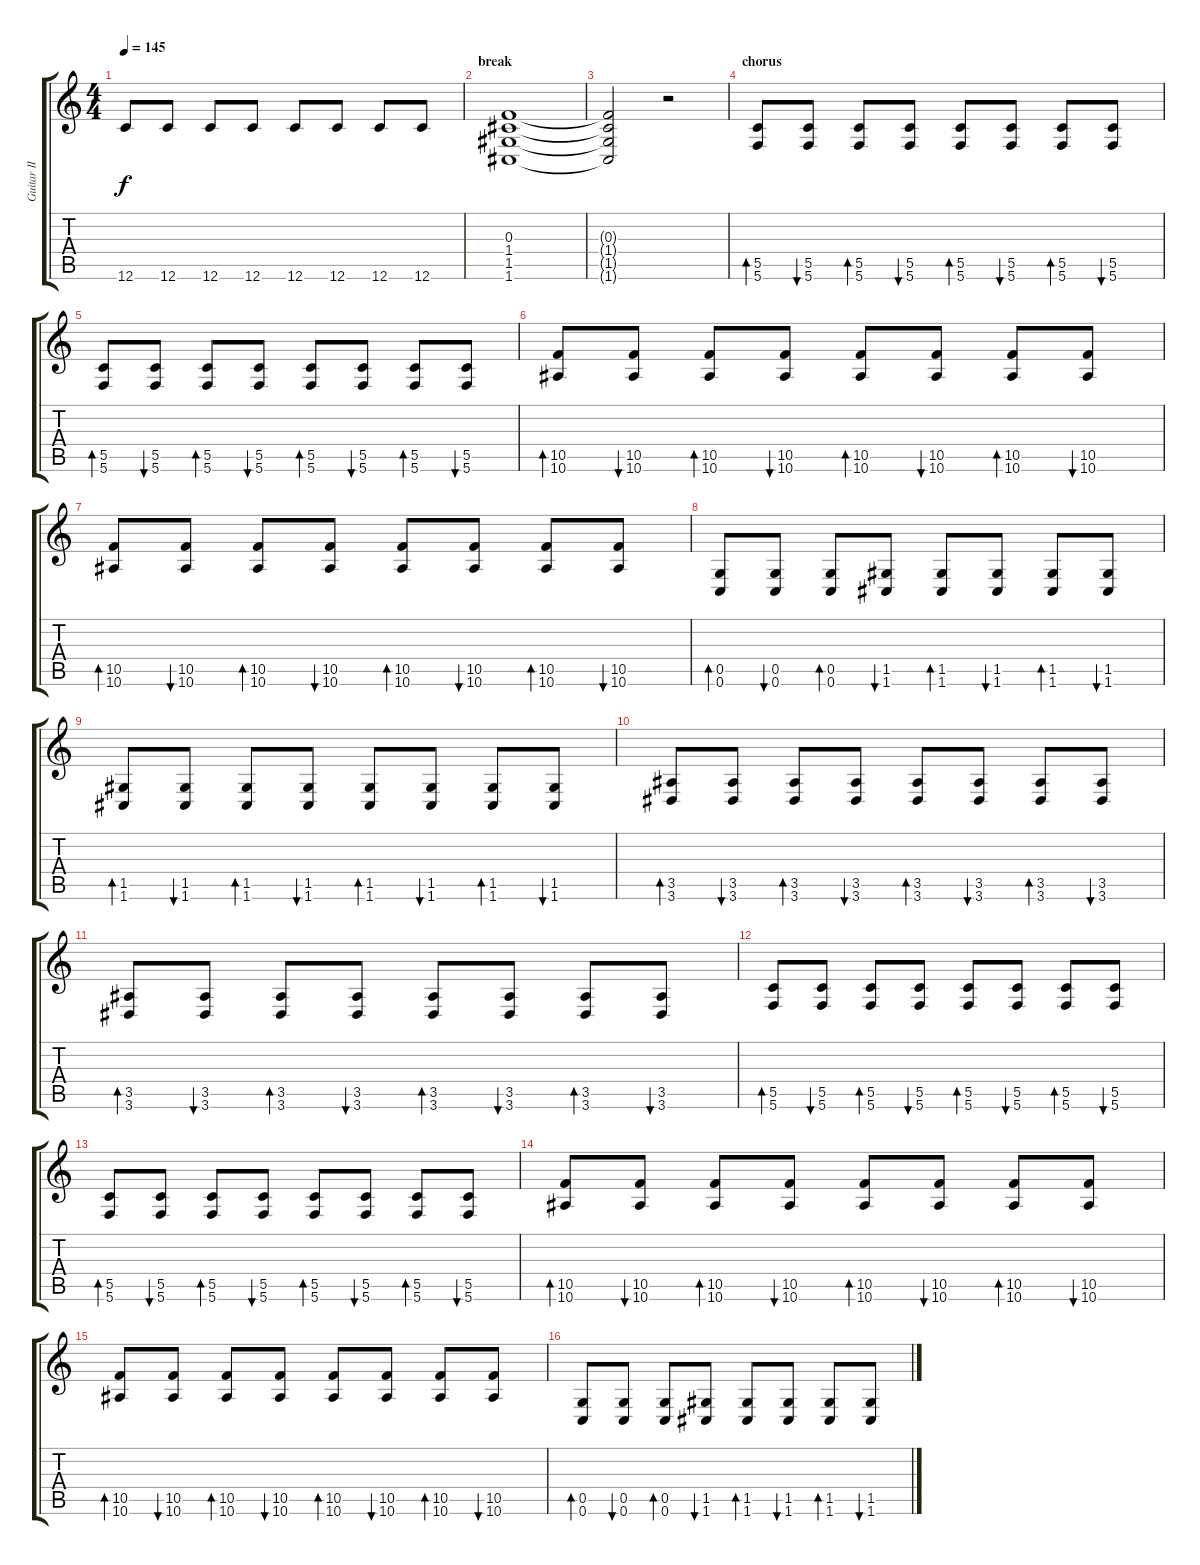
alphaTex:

\track ("Guitar II" "Guitar II") {instrument overdrivenguitar}
\staff {score tabs}
\tuning (D4 A3 F3 C3 G2 C2) {hide}
\ts (4 4)
\tempo 145
\clef g2
\ks c
12.6.8{dy f} 12.6.8 12.6.8 12.6.8 12.6.8 12.6.8 12.6.8 12.6.8 |
\section ("" "break")
(0.3 1.4 1.5 1.6).1 |
(0.3{t} 1.4{t} 1.5{t} 1.6{t}).2 r.2 |
\section ("" "chorus")
(5.5 5.6).8{bd 60} (5.5 5.6).8{bu 60} (5.5 5.6).8{bd 60} (5.5 5.6).8{bu 60} (5.5 5.6).8{bd 60} (5.5 5.6).8{bu 60} (5.5 5.6).8{bd 60} (5.5 5.6).8{bu 60} |
(5.5 5.6).8{bd 60} (5.5 5.6).8{bu 60} (5.5 5.6).8{bd 60} (5.5 5.6).8{bu 60} (5.5 5.6).8{bd 60} (5.5 5.6).8{bu 60} (5.5 5.6).8{bd 60} (5.5 5.6).8{bu 60} |
(10.5 10.6).8{bd 60} (10.5 10.6).8{bu 60} (10.5 10.6).8{bd 60} (10.5 10.6).8{bu 60} (10.5 10.6).8{bd 60} (10.5 10.6).8{bu 60} (10.5 10.6).8{bd 60} (10.5 10.6).8{bu 60} |
(10.5 10.6).8{bd 60} (10.5 10.6).8{bu 60} (10.5 10.6).8{bd 60} (10.5 10.6).8{bu 60} (10.5 10.6).8{bd 60} (10.5 10.6).8{bu 60} (10.5 10.6).8{bd 60} (10.5 10.6).8{bu 60} |
(0.5 0.6).8{bd 60} (0.5 0.6).8{bu 60} (0.5 0.6).8{bd 60} (1.5 1.6).8{bu 60} (1.5 1.6).8{bd 60} (1.5 1.6).8{bu 60} (1.5 1.6).8{bd 60} (1.5 1.6).8{bu 60} |
(1.5 1.6).8{bd 60} (1.5 1.6).8{bu 60} (1.5 1.6).8{bd 60} (1.5 1.6).8{bu 60} (1.5 1.6).8{bd 60} (1.5 1.6).8{bu 60} (1.5 1.6).8{bd 60} (1.5 1.6).8{bu 60} |
(3.5 3.6).8{bd 60} (3.5 3.6).8{bu 60} (3.5 3.6).8{bd 60} (3.5 3.6).8{bu 60} (3.5 3.6).8{bd 60} (3.5 3.6).8{bu 60} (3.5 3.6).8{bd 60} (3.5 3.6).8{bu 60} |
(3.5 3.6).8{bd 60} (3.5 3.6).8{bu 60} (3.5 3.6).8{bd 60} (3.5 3.6).8{bu 60} (3.5 3.6).8{bd 60} (3.5 3.6).8{bu 60} (3.5 3.6).8{bd 60} (3.5 3.6).8{bu 60} |
(5.5 5.6).8{bd 60} (5.5 5.6).8{bu 60} (5.5 5.6).8{bd 60} (5.5 5.6).8{bu 60} (5.5 5.6).8{bd 60} (5.5 5.6).8{bu 60} (5.5 5.6).8{bd 60} (5.5 5.6).8{bu 60} |
(5.5 5.6).8{bd 60} (5.5 5.6).8{bu 60} (5.5 5.6).8{bd 60} (5.5 5.6).8{bu 60} (5.5 5.6).8{bd 60} (5.5 5.6).8{bu 60} (5.5 5.6).8{bd 60} (5.5 5.6).8{bu 60} |
(10.5 10.6).8{bd 60} (10.5 10.6).8{bu 60} (10.5 10.6).8{bd 60} (10.5 10.6).8{bu 60} (10.5 10.6).8{bd 60} (10.5 10.6).8{bu 60} (10.5 10.6).8{bd 60} (10.5 10.6).8{bu 60} |
(10.5 10.6).8{bd 60} (10.5 10.6).8{bu 60} (10.5 10.6).8{bd 60} (10.5 10.6).8{bu 60} (10.5 10.6).8{bd 60} (10.5 10.6).8{bu 60} (10.5 10.6).8{bd 60} (10.5 10.6).8{bu 60} |
(0.5 0.6).8{bd 60} (0.5 0.6).8{bu 60} (0.5 0.6).8{bd 60} (1.5 1.6).8{bu 60} (1.5 1.6).8{bd 60} (1.5 1.6).8{bu 60} (1.5 1.6).8{bd 60} (1.5 1.6).8{bu 60}
